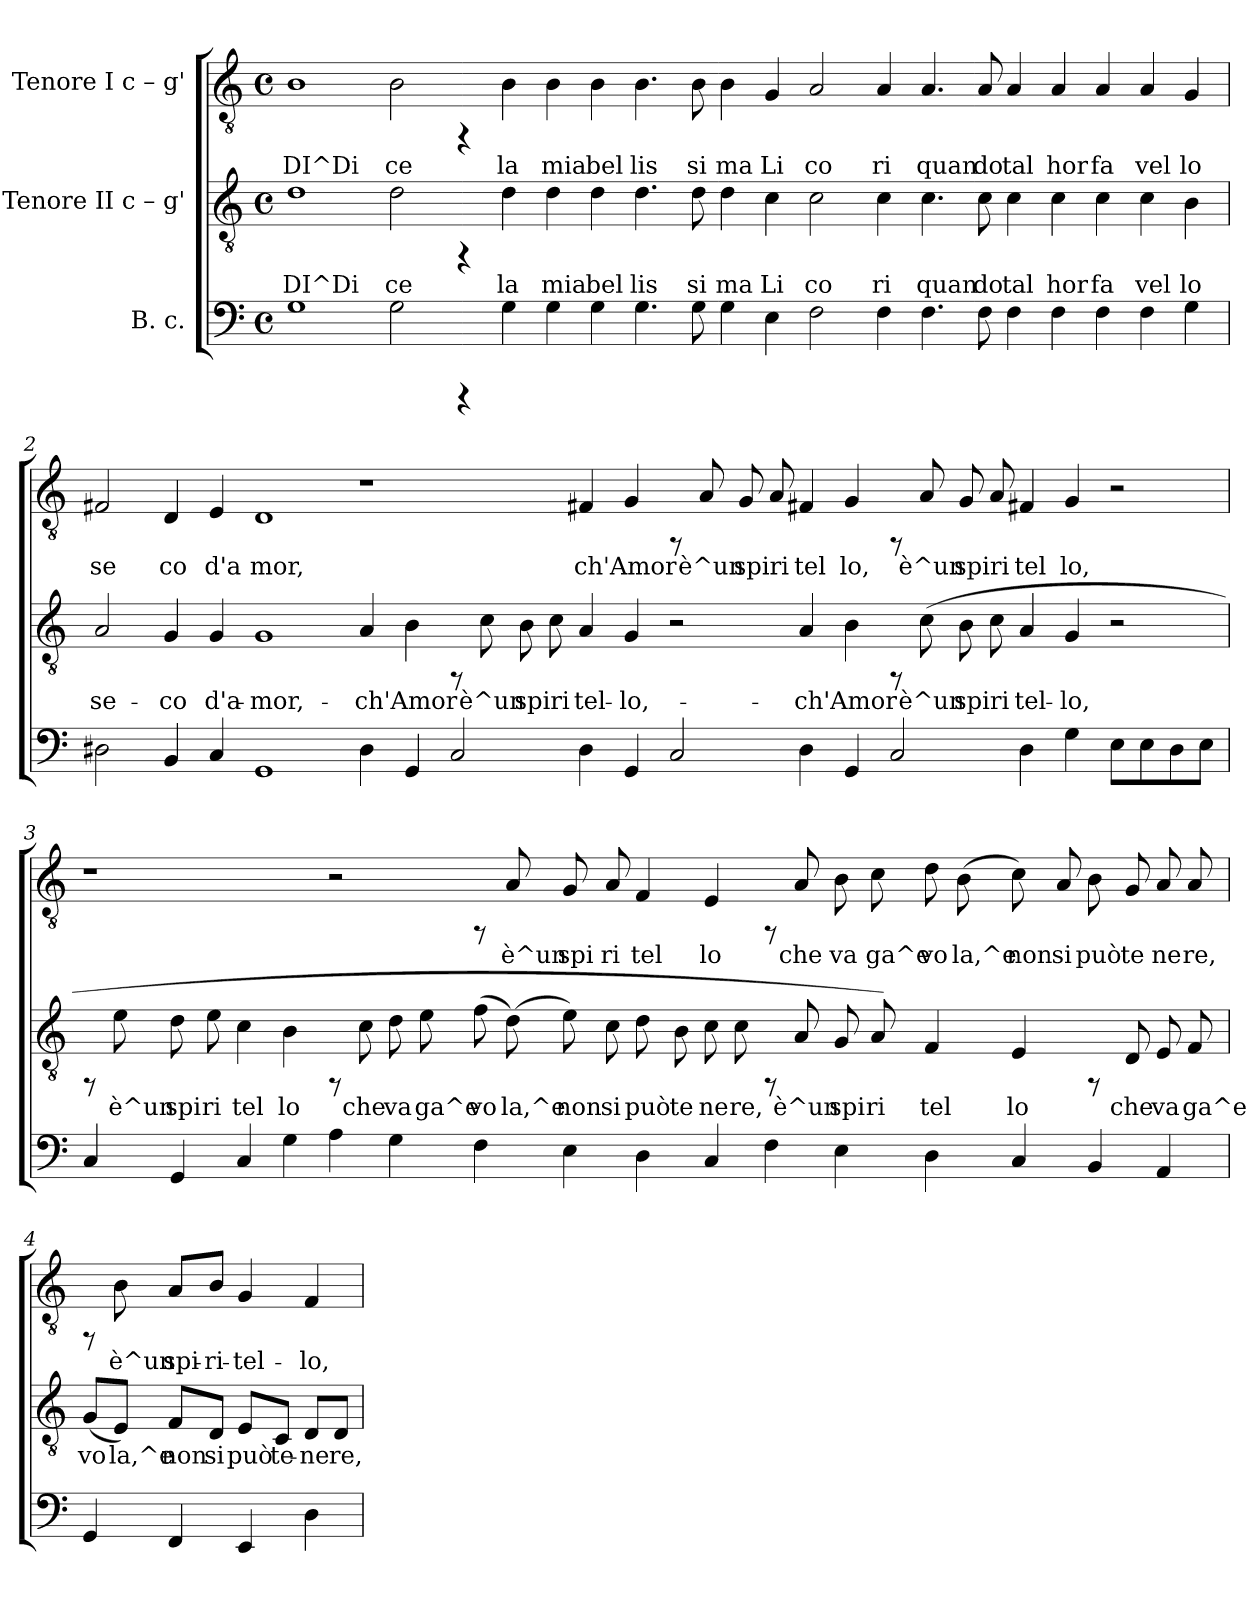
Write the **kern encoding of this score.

**kern	**kern	**text	**kern	**text
*part3	*part2	*part2	*part1	*part1
*staff3	*staff2	*staff2	*staff1	*staff1
*I"B. c.	*I"Tenore II  c – g'	*	*I"Tenore I  c – g'	*
!!LO:PB:g=z
*stria5	*stria5	*	*stria5	*
*clefF4	*clefGv2	*	*clefGv2	*
*k[]	*k[]	*	*k[]	*
*C:	*C:	*	*C:	*
*M4/4	*M4/4	*	*M4/4	*
*met(c)	*met(c)	*	*met(c)	*
=1	=1	=1	=1	=1
!	!	!LO:LY:b:rj	!	!LO:LY:b:rj
1G	1d	DI^Di	1B	DI^Di
!	!	!LO:LY:b:rj	!	!LO:LY:b:rj
2G\	2d\	ce	2B\	ce
4rCCC	4rFF	.	4rFF	.
!	!	!LO:LY:b:rj	!	!LO:LY:b:rj
4G\	4d\	la	4B\	la
!	!	!LO:LY:b:rj	!	!LO:LY:b:rj
4G\	4d\	mia	4B\	mia
!	!	!LO:LY:b:rj	!	!LO:LY:b:rj
4G\	4d\	bel	4B\	bel
!	!	!LO:LY:b:rj	!	!LO:LY:b:rj
4.G\	4.d\	lis	4.B\	lis
!	!	!LO:LY:b:rj	!	!LO:LY:b:rj
8G\	8d\	si	8B\	si
!	!	!LO:LY:b:rj	!	!LO:LY:b:rj
4G\	4d\	ma	4B\	ma
!	!	!LO:LY:b:rj	!	!LO:LY:b:rj
4E\	4c\	Li	4G/	Li
!	!	!LO:LY:b:rj	!	!LO:LY:b:rj
2F\	2c\	co	2A/	co
!	!	!LO:LY:b:rj	!	!LO:LY:b:rj
4F\	4c\	ri	4A/	ri
!	!	!LO:LY:b:rj	!	!LO:LY:b:rj
4.F\	4.c\	quan	4.A/	quan
!	!	!LO:LY:b:rj	!	!LO:LY:b:rj
8F\	8c\	do	8A/	do
!	!	!LO:LY:b:rj	!	!LO:LY:b:rj
4F\	4c\	tal	4A/	tal
!	!	!LO:LY:b:rj	!	!LO:LY:b:rj
4F\	4c\	hor	4A/	hor
!	!	!LO:LY:b:rj	!	!LO:LY:b:rj
4F\	4c\	fa	4A/	fa
!	!	!LO:LY:b:rj	!	!LO:LY:b:rj
4F\	4c\	vel	4A/	vel
!	!	!LO:LY:b:rj	!	!LO:LY:b:rj
4G\	4B\	lo	4G/	lo
!!LO:LB:g=z
=2	=2	=2	=2	=2
!	!	!LO:LY:b:rj	!	!LO:LY:b:rj
2D#\	2A/	se-	2F#X/	se
!	!	!LO:LY:b:rj	!	!LO:LY:b:rj
4BB/	4G/	-co	4D/	co
!	!	!LO:LY:b:rj	!	!LO:LY:b:rj
4C/	4G/	d'a-	4E/	d'a
!	!	!LO:LY:b:rj	!	!LO:LY:b:rj
1GG	1G	-mor,-	1D	mor,
!	!	!LO:LY:b:rj	!	!
4D#\	4A/	-ch'Amor	1r	.
!	!	!LO:LY:b:rj	!	!
4GG/	4B\	.	.	.
2C/	8rFF	.	.	.
!	!	!LO:LY:b:rj	!	!
.	8c\	è^un	.	.
!	!	!LO:LY:b:rj	!	!
.	8B\	spiri-	.	.
!	!	!LO:LY:b:rj	!	!
.	8c\	--	.	.
!	!	!LO:LY:b:rj	!	!LO:LY:b:rj
4D#\	4A/	-tel-	4F#X/	ch'Amor
!	!	!LO:LY:b:rj	!	!LO:LY:b:rj
4GG/	4G/	-lo,-	4G/	.
2C/	2r	.	8rFF	.
!	!	!	!	!LO:LY:b:rj
.	.	.	8A/	è^un
!	!	!	!	!LO:LY:b:rj
.	.	.	8G/	spiri
!	!	!	!	!LO:LY:b:rj
.	.	.	8A/	.
!	!	!LO:LY:b:rj	!	!LO:LY:b:rj
4D#\	4A/	-ch'Amor	4F#X/	tel
!	!	!LO:LY:b:rj	!	!LO:LY:b:rj
4GG/	4B\	.	4G/	lo,
2C/	8rFF	.	8rFF	.
!	!	!LO:LY:b:rj	!	!LO:LY:b:rj
.	(<8c\	è^un	8A/	è^un
!	!	!LO:LY:b:rj	!	!LO:LY:b:rj
.	8B\	spiri-	8G/	spiri
!	!	!LO:LY:b:rj	!	!LO:LY:b:rj
.	8c\	--	8A/	.
!	!	!LO:LY:b:rj	!	!LO:LY:b:rj
4D#\	4A/	-tel-	4F#X/	tel
!	!	!LO:LY:b:rj	!	!LO:LY:b:rj
4G\	4G/	-lo,	4G/	lo,
8E\L	2r	.	2r	.
8E\	.	.	.	.
8D#\	.	.	.	.
8E\J	.	.	.	.
!!LO:LB:g=z
=3	=3	=3	=3	=3
4C/	8rFF	.	1r	.
!	!	!LO:LY:b:rj	!	!
.	8e\	è^un	.	.
!	!	!LO:LY:b:rj	!	!
4GG/	8d\	spi	.	.
!	!	!LO:LY:b:rj	!	!
.	8e\	ri	.	.
!	!	!LO:LY:b:rj	!	!
4C/	4c\	tel	.	.
!	!	!LO:LY:b:rj	!	!
4G\	4B\	lo	.	.
4A\	8rFF	.	2r	.
!	!	!LO:LY:b:rj	!	!
.	8c\	che	.	.
!	!	!LO:LY:b:rj	!	!
4G\	8d\	va	.	.
!	!	!LO:LY:b:rj	!	!
.	8e\	ga^e	.	.
!	!	!LO:LY:b:rj	!	!
4F\	(>8f\	vo	8rFF	.
!	!	!LO:LY:b:rj	!	!LO:LY:b:rj
.	(<8d\)	la,^e	8A/	è^un
!	!	!LO:LY:b:rj	!	!LO:LY:b:rj
4E\	8e\)	non	8G/	spi
!	!	!LO:LY:b:rj	!	!LO:LY:b:rj
.	8c\	si	8A/	ri
!	!	!LO:LY:b:rj	!	!LO:LY:b:rj
4D\	8d\	può	4F/	tel
!	!	!LO:LY:b:rj	!	!
.	8B\	te	.	.
!	!	!LO:LY:b:rj	!	!LO:LY:b:rj
4C/	8c\	ne	4E/	lo
!	!	!LO:LY:b:rj	!	!
.	8c\	re,	.	.
4F\	8rFF	.	8rFF	.
!	!	!LO:LY:b:rj	!	!LO:LY:b:rj
.	8A/	è^un	8A/	che
!	!	!LO:LY:b:rj	!	!LO:LY:b:rj
4E\	8G/	spi	8B\	va
!	!	!LO:LY:b:rj	!	!LO:LY:b:rj
.	8A/)	ri	8c\	ga^e
!	!	!LO:LY:b:rj	!	!LO:LY:b:rj
4D\	4F/	tel	8d\	vo
!	!	!	!	!LO:LY:b:rj
.	.	.	(<8B\	la,^e
!	!	!LO:LY:b:rj	!	!LO:LY:b:rj
4C/	4E/	lo	8c\)	non
!	!	!	!	!LO:LY:b:rj
.	.	.	8A/	si
!	!	!	!	!LO:LY:b:rj
4BB/	8rFF	.	8B\	può
!	!	!LO:LY:b:rj	!	!LO:LY:b:rj
.	8D/	che	8G/	te
!	!	!LO:LY:b:rj	!	!LO:LY:b:rj
4AA/	8E/	va	8A/	ne
!	!	!LO:LY:b:rj	!	!LO:LY:b:rj
.	8F/	ga^e	8A/	re,
!!LO:LB:g=z
=4	=4	=4	=4	=4
!	!	!LO:LY:b:rj	!	!
4GG/	(>8G/L	vo	8rFF	.
!	!	!LO:LY:b:rj	!	!LO:LY:b:rj
.	8E/J)	la,^e	8B\	è^un
!	!	!LO:LY:b:rj	!	!LO:LY:b:rj
4FF/	8F/L	non	8A/L	spi-
!	!	!LO:LY:b:rj	!	!LO:LY:b:rj
.	8D/J	si	8B/J	-ri-
!	!	!LO:LY:b:rj	!	!LO:LY:b:rj
4EE/	8E/L	può	4G/	-tel-
!	!	!LO:LY:b:rj	!	!
.	8C/J	te-	.	.
!	!	!LO:LY:b:rj	!	!LO:LY:b:rj
4D\	8D/L	-ne	4F/	-lo,
!	!	!LO:LY:b:rj	!	!
.	8D/J	re,	.	.
=	=	=	=	=
*-	*-	*-	*-	*-
